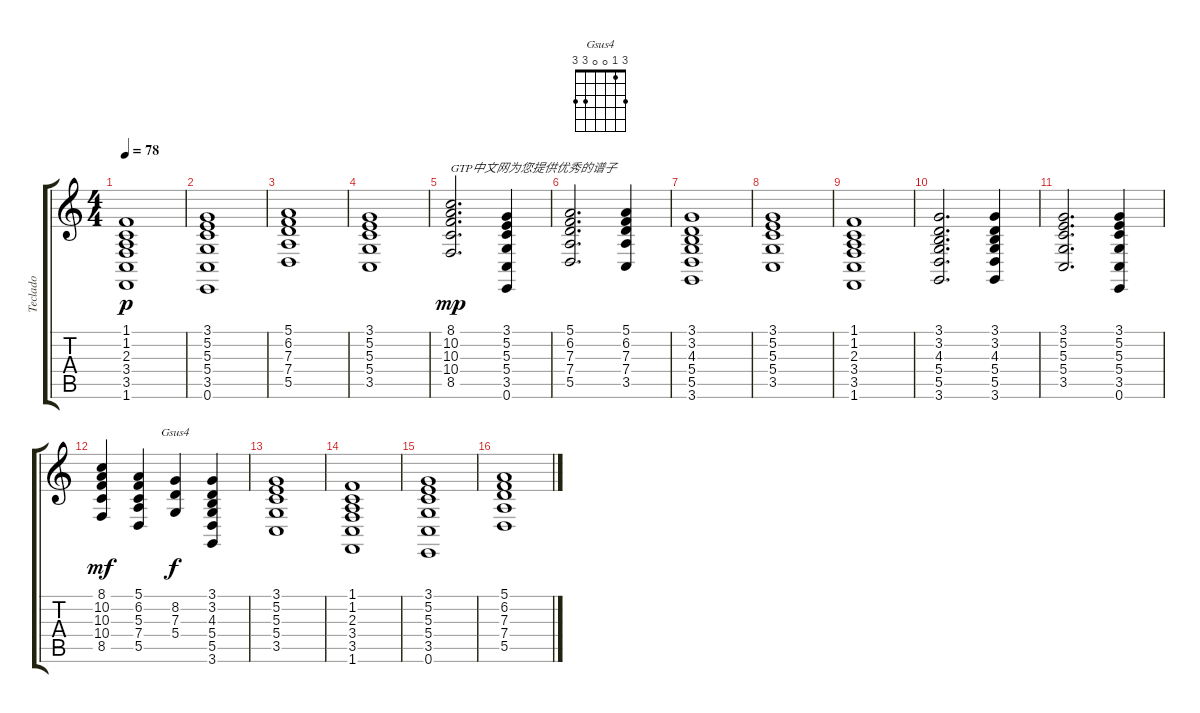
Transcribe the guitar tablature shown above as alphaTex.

\track ("Teclado" "Teclado") {instrument synthstrings1}
\staff {score tabs}
\tuning (E4 B3 G3 D3 A2 E2) {hide}
\chord ("Gsus4" 3 1 0 0 3 3)
\ts (4 4)
\tempo 78
\clef g2
\ks c
(1.1 1.2 2.3 3.4 3.5 1.6).1{dy p instrument synthstrings1} |
(3.1 5.2 5.3 5.4 3.5 0.6).1 |
(5.1 6.2 7.3 7.4 5.5).1 |
(3.1 5.2 5.3 5.4 3.5).1 |
(8.1 10.2 10.3 10.4 8.5).2{d txt "GTP中文网为您提供优秀的谱子" dy mp} (3.1 5.2 5.3 5.4 3.5 0.6).4 |
(5.1 6.2 7.3 7.4 5.5).2{d} (5.1 6.2 7.3 7.4 3.5).4 |
(3.1 3.2 4.3 5.4 5.5 3.6).1 |
(3.1 5.2 5.3 5.4 3.5).1 |
(1.1 1.2 2.3 3.4 3.5 1.6).1 |
(3.1 3.2 4.3 5.4 5.5 3.6).2{d} (3.1 3.2 4.3 5.4 5.5 3.6).4 |
(3.1 5.2 5.3 5.4 3.5).2{d} (3.1 5.2 5.3 5.4 3.5 0.6).4 |
(8.1 10.2 10.3 10.4 8.5).4{dy mf} (5.1 6.2 5.3 7.4 5.5).4 (8.2 7.3 5.4).4{ch "Gsus4" dy f} (3.1 3.2 4.3 5.4 5.5 3.6).4 |
(3.1 5.2 5.3 5.4 3.5).1 |
(1.1 1.2 2.3 3.4 3.5 1.6).1 |
(3.1 5.2 5.3 5.4 3.5 0.6).1 |
(5.1 6.2 7.3 7.4 5.5).1
